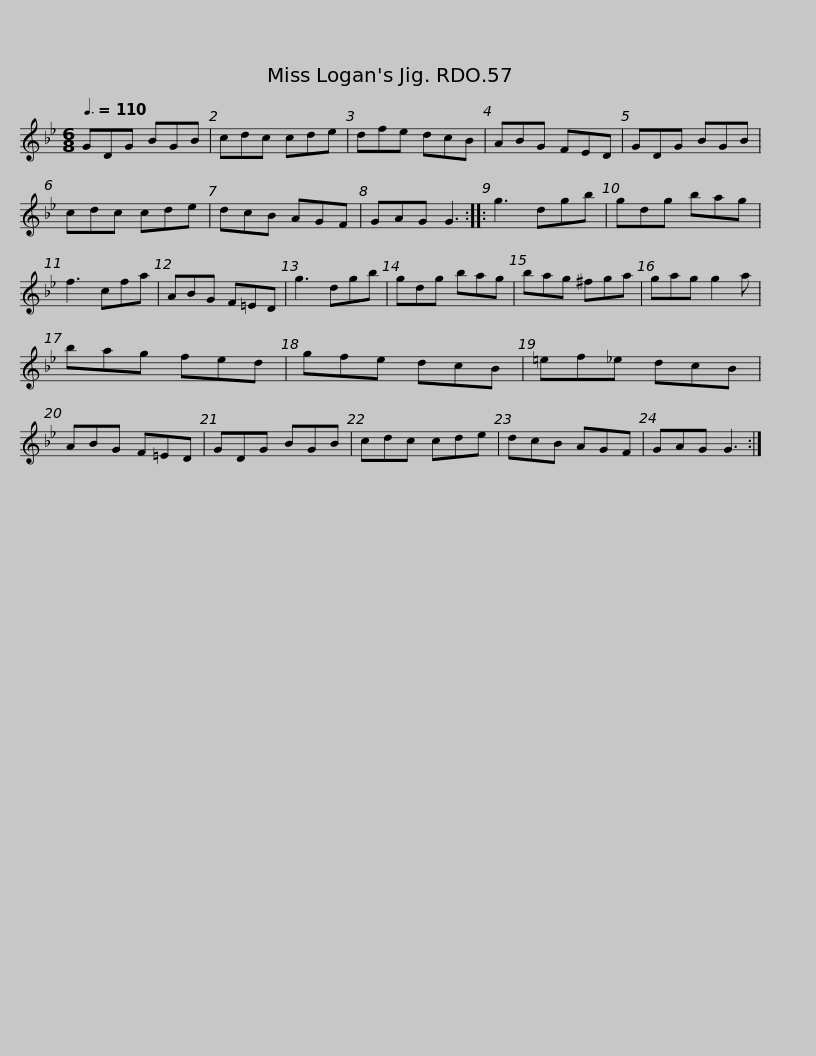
X:1
L:1/8
Q:3/8=110
M:6/8
I:linebreak $
K:Gmin
V:1 treble
V:1
 GDG BGB | cdc cde | dfe dcB | ABG FED | GDG BGB | %5
 cdc cde | dcB AGF |$ GAG G3 :: g3 dgb | gdg bag | %10
 f3 cfa | ABG F=ED | g3 dgb | gdg bag |$ bag ^fga | %15
 gag g2 a | bag fed | gfe dcB | =ef_e dcB | ABG F=ED | %20
 GDG BGB |$ cdc cde | dcB AGF | GAG G3 :| %24
